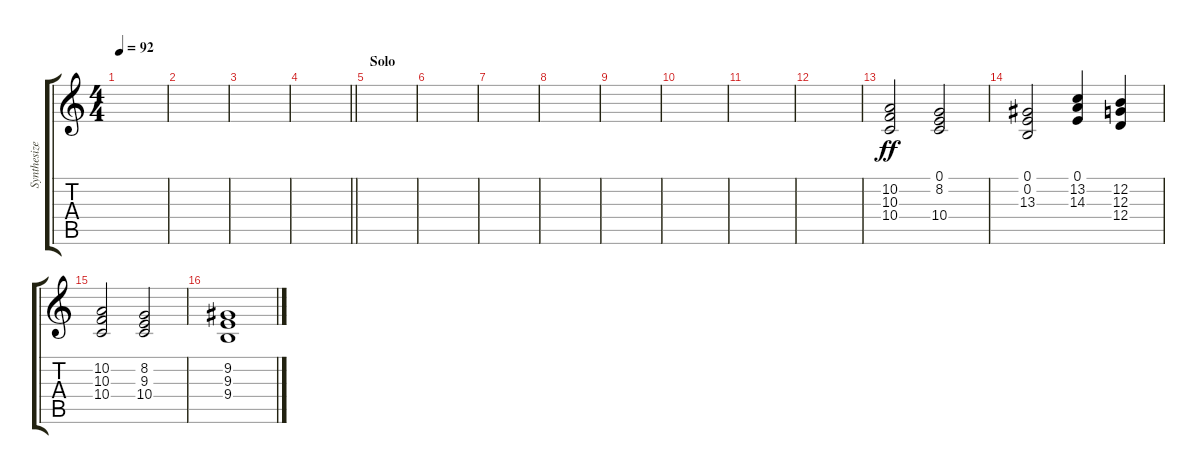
\track ("Synthesizer (Staff 1)" "Synthesize") {instrument fx1rain}
\staff {score tabs}
\tuning (E4 B3 G3 D3 A2 E2) {hide}
\ts (4 4)
\section ("" "")
\tempo 92
\clef g2
\ks c
|
|
|
\barLineRight lightlight
|
\section ("" "Solo")
|
|
|
|
|
|
|
|
(10.2 10.3 10.4).2{dy ff} (0.1 8.2 10.4).2 |
(0.1 0.2 13.3).2 (0.1 13.2 14.3).4 (12.2 12.3 12.4).4 |
(10.2 10.3 10.4).2 (8.2 9.3 10.4).2 |
(9.2 9.3 9.4).1
